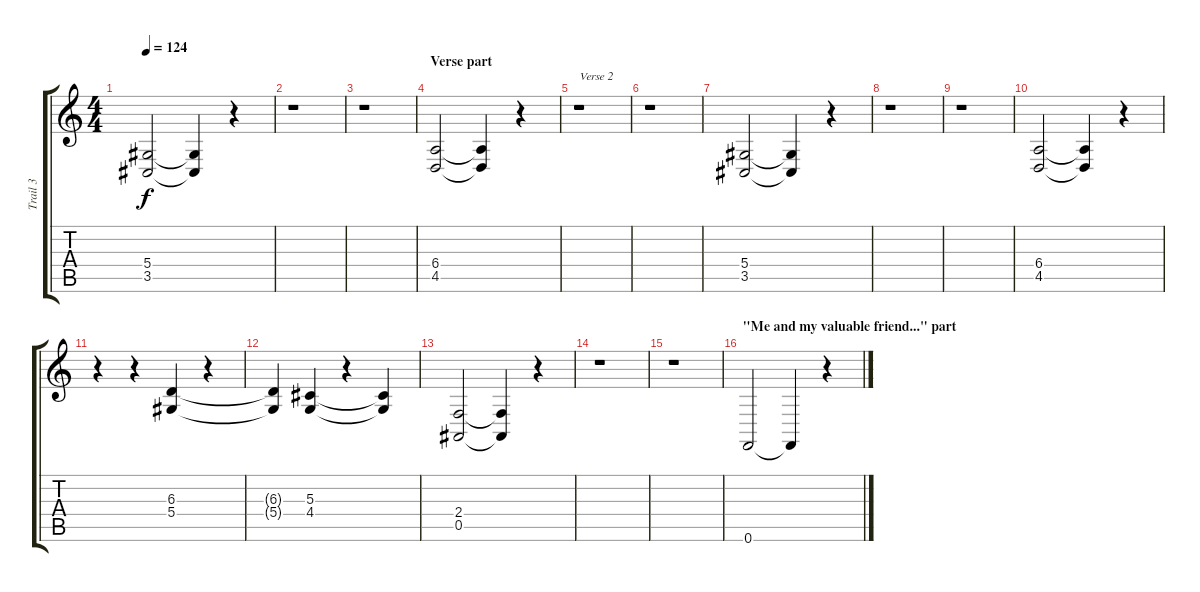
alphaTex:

\track ("Trail 3" "Trail 3") {instrument electricgrandpiano}
\staff {score tabs}
\tuning (F4 C4 Ab3 Eb3 Bb2 F2) {hide}
\ts (4 4)
\tempo 124
\clef g2
\ks c
(5.4 3.5).2{dy f} (5.4{t} 3.5{t}).4 r.4 |
r.1 |
r.1 |
\section ("" "Verse part")
(6.4 4.5).2 (6.4{t} 4.5{t}).4 r.4 |
r.1{txt "Verse 2"} |
r.1 |
(5.4 3.5).2 (5.4{t} 3.5{t}).4 r.4 |
r.1 |
r.1 |
(6.4 4.5).2 (6.4{t} 4.5{t}).4 r.4 |
r.4 r.4 (6.3 5.4).4 r.4 |
(6.3{t} 5.4{t}).4 (5.3 4.4).4 r.4 (5.3{t} 4.4{t}).4 |
(2.4 0.5).2 (2.4{t} 0.5{t}).4 r.4 |
r.1 |
r.1 |
\section ("" "\"Me and my valuable friend...\" part")
0.6.2 0.6{t}.4 r.4
